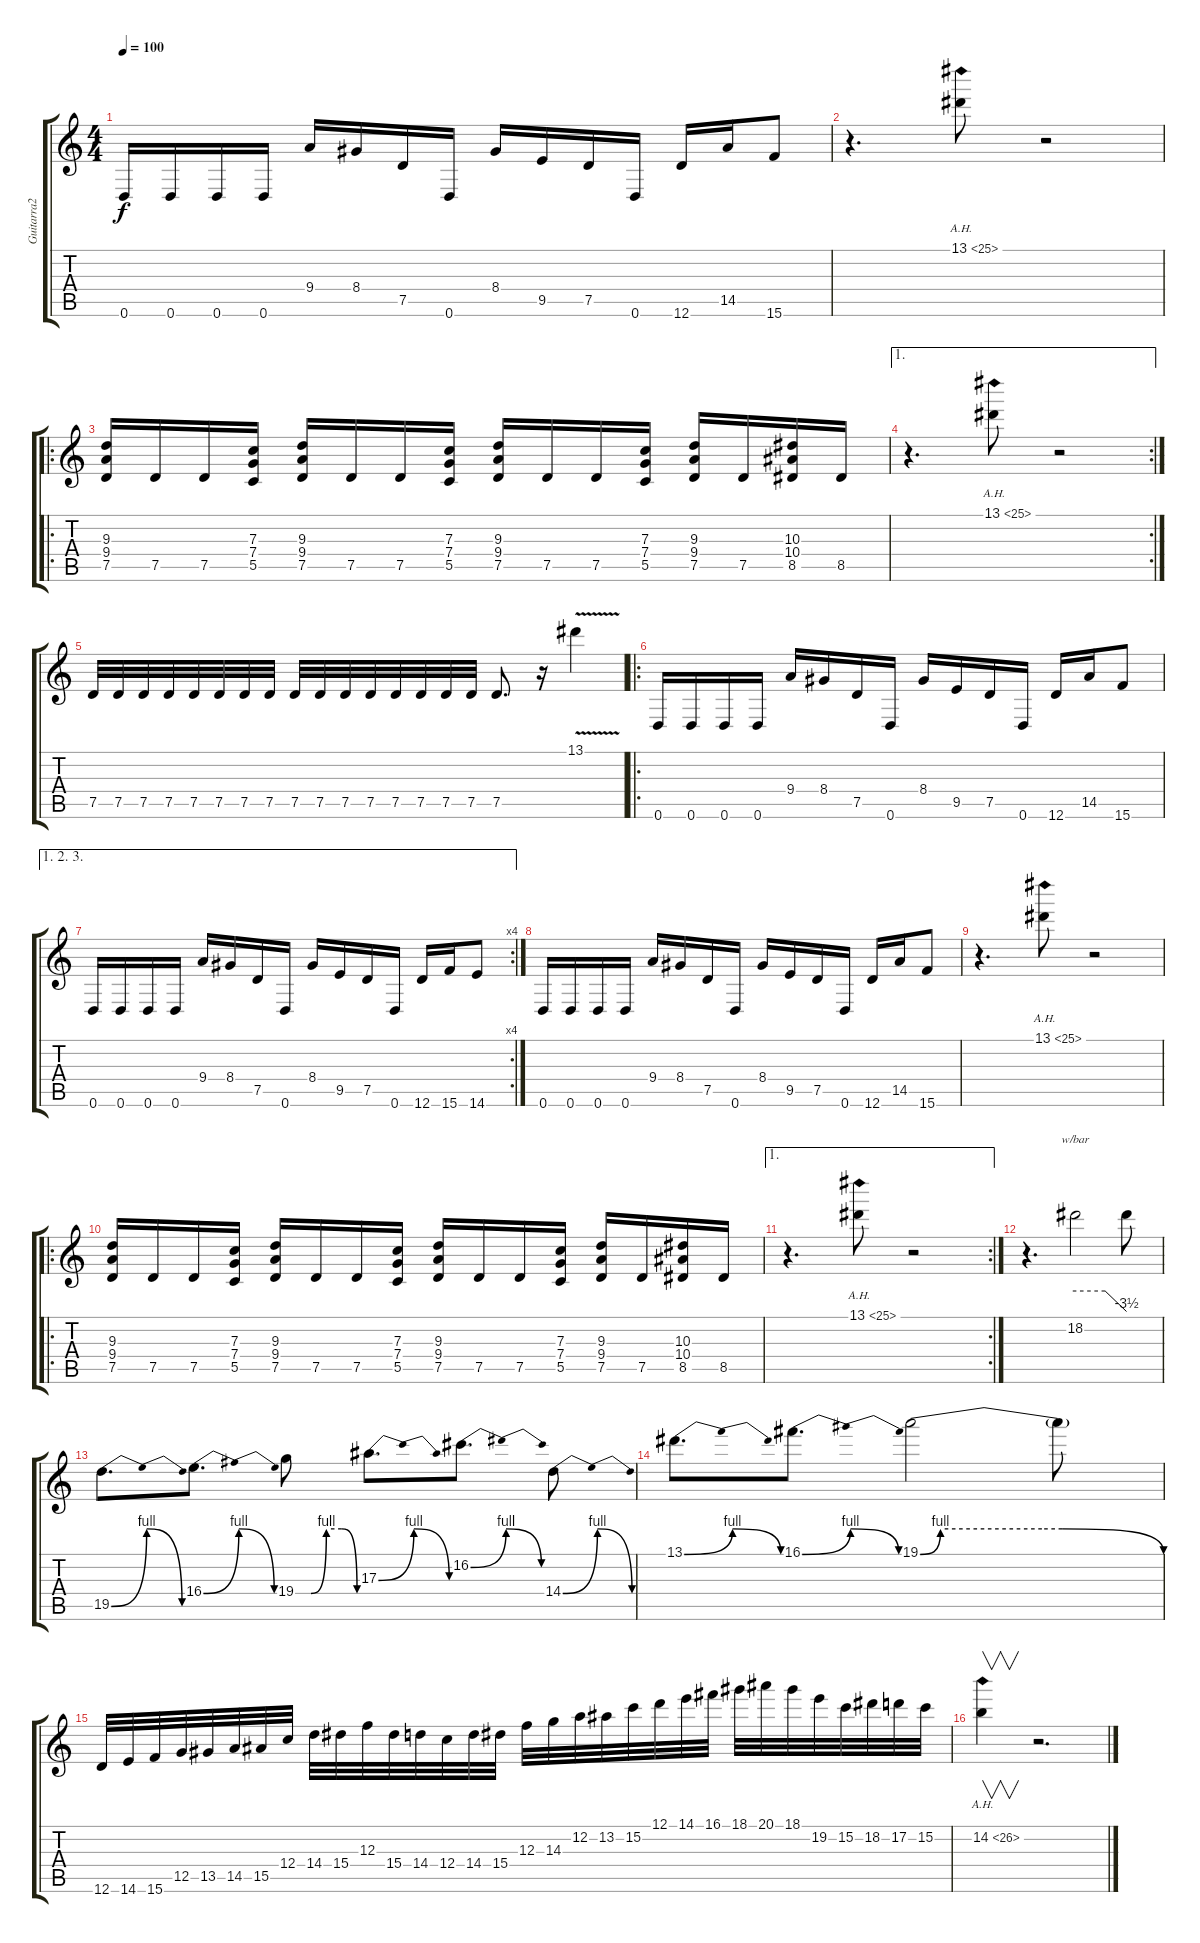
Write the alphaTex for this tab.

\track ("Guitarra2" "Guitarra2") {instrument overdrivenguitar}
\staff {score tabs}
\tuning (D4 A3 F3 C3 G2 D2) {hide}
\ts (4 4)
\tempo 100
\clef g2
\ks c
0.6.16{dy f} 0.6.16 0.6.16 0.6.16 9.4.16 8.4.16 7.5.16 0.6.16 8.4.16 9.5.16 7.5.16 0.6.16 12.6.16 14.5.16 15.6.8 |
r.4{d volume 8 balance 8} 13.1{ah 12}.8 r.2 |
\ro
(9.3 9.4 7.5).16{volume 13 balance 2 instrument overdrivenguitar} 7.5.16 7.5.16 (7.3 7.4 5.5).16 (9.3 9.4 7.5).16 7.5.16 7.5.16 (7.3 7.4 5.5).16 (9.3 9.4 7.5).16 7.5.16 7.5.16 (7.3 7.4 5.5).16 (9.3 9.4 7.5).16 7.5.16 (10.3 10.4 8.5).16 8.5.16 |
\ae 1
\rc 2
r.4{d volume 8 balance 8} 13.1{ah 12}.8 r.2 |
7.5.32{volume 13 balance 3 instrument distortionguitar} 7.5.32 7.5.32 7.5.32 7.5.32 7.5.32 7.5.32 7.5.32 7.5.32 7.5.32 7.5.32 7.5.32 7.5.32 7.5.32 7.5.32 7.5.32 7.5.8{d} r.16 13.1{v}.4 |
\ro
0.6.16{volume 13 balance 1 instrument overdrivenguitar} 0.6.16 0.6.16 0.6.16 9.4.16 8.4.16 7.5.16 0.6.16 8.4.16 9.5.16 7.5.16 0.6.16 12.6.16 14.5.16 15.6.8 |
\ae (1 2 3)
\rc 4
0.6.16 0.6.16 0.6.16 0.6.16 9.4.16 8.4.16 7.5.16 0.6.16 8.4.16 9.5.16 7.5.16 0.6.16 12.6.16 15.6.16 14.6.8 |
0.6.16 0.6.16 0.6.16 0.6.16 9.4.16 8.4.16 7.5.16 0.6.16 8.4.16 9.5.16 7.5.16 0.6.16 12.6.16 14.5.16 15.6.8 |
r.4{d volume 8 balance 8} 13.1{ah 12}.8 r.2 |
\ro
(9.3 9.4 7.5).16{volume 13 balance 2 instrument overdrivenguitar} 7.5.16 7.5.16 (7.3 7.4 5.5).16 (9.3 9.4 7.5).16 7.5.16 7.5.16 (7.3 7.4 5.5).16 (9.3 9.4 7.5).16 7.5.16 7.5.16 (7.3 7.4 5.5).16 (9.3 9.4 7.5).16 7.5.16 (10.3 10.4 8.5).16 8.5.16 |
\ae 1
\rc 2
r.4{d volume 8 balance 8} 13.1{ah 12}.8 r.2 |
r.4{d volume 13 balance 8 instrument overdrivenguitar} 18.2.2{tbe (custom default 0 0 35 0 60 -14)} 18.2{t}.8 |
19.5{be (bendrelease 0 0 30 4 45 4 60 0)}.8{d} 16.4{be (bendrelease 0 0 30 4 45 4 60 0)}.8{d} 19.4{be (custom 0 0 15 0 30 4 45 4 60 0)}.8 17.3{be (bendrelease 0 0 30 4 45 4 60 0)}.8{d} 16.2{be (bendrelease 0 0 30 4 45 4 60 0)}.8{d} 14.4{be (bendrelease 0 0 30 4 45 4 60 0)}.8 |
13.1{be (bendrelease 0 0 30 4 45 4 60 0)}.8{d} 16.1{be (bendrelease 0 0 30 4 45 4 60 0)}.8{d} 19.1{be (custom 0 0 5 4 30 4 35 4 60 0)}.2 19.1{t}.8 |
12.6.32 14.6.32 15.6.32 12.5.32 13.5.32 14.5.32 15.5.32 12.4.32 14.4.32 15.4.32 12.3.32 15.4.32 14.4.32 12.4.32 14.4.32 15.4.32 12.3.32 14.3.32 12.2.32 13.2.32 15.2.32 12.1.32 14.1.32 16.1.32 18.1.32 20.1.32 18.1.32 19.2.32 15.2.32 18.2.32 17.2.32 15.2.32 |
14.2{ah 12}.4{v} r.2{d}
